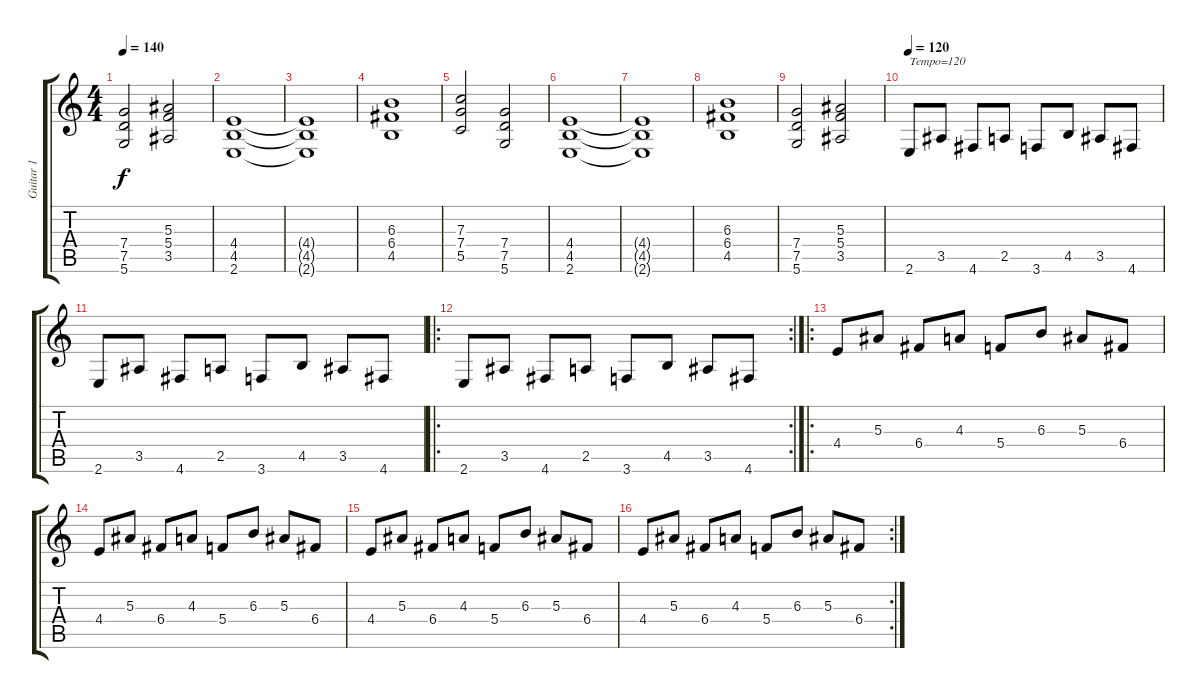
\track ("Guitar 1" "Guitar 1") {instrument distortionguitar}
\staff {score tabs}
\tuning (D4 A3 F3 C3 G2 D2) {hide}
\ts (4 4)
\tempo 140
\clef g2
\ks c
(7.4 7.5 5.6).2{dy f} (5.3 5.4 3.5).2 |
(4.4 4.5 2.6).1 |
(4.4{t} 4.5{t} 2.6{t}).1 |
(6.3 6.4 4.5).1 |
(7.3 7.4 5.5).2 (7.4 7.5 5.6).2 |
(4.4 4.5 2.6).1 |
(4.4{t} 4.5{t} 2.6{t}).1 |
(6.3 6.4 4.5).1 |
(7.4 7.5 5.6).2 (5.3 5.4 3.5).2 |
\tempo 120
2.6.8{txt "Tempo=120"} 3.5.8 4.6.8 2.5.8 3.6.8 4.5.8 3.5.8 4.6.8 |
2.6.8 3.5.8 4.6.8 2.5.8 3.6.8 4.5.8 3.5.8 4.6.8 |
\ro
\rc 2
2.6.8 3.5.8 4.6.8 2.5.8 3.6.8 4.5.8 3.5.8 4.6.8 |
\ro
4.4.8 5.3.8 6.4.8 4.3.8 5.4.8 6.3.8 5.3.8 6.4.8 |
4.4.8 5.3.8 6.4.8 4.3.8 5.4.8 6.3.8 5.3.8 6.4.8 |
4.4.8 5.3.8 6.4.8 4.3.8 5.4.8 6.3.8 5.3.8 6.4.8 |
\rc 2
4.4.8 5.3.8 6.4.8 4.3.8 5.4.8 6.3.8 5.3.8 6.4.8
